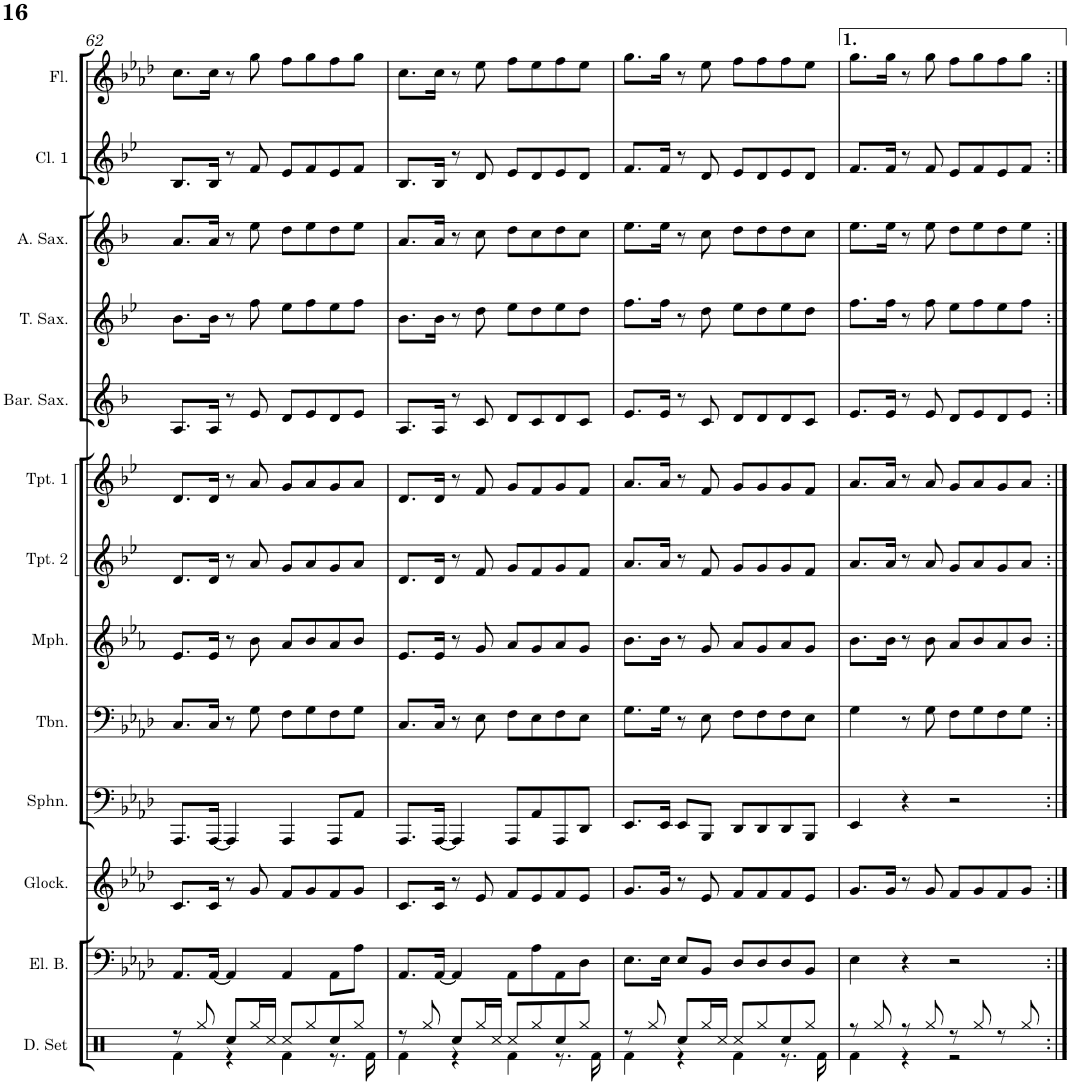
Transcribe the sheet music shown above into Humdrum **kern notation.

**kern	**kern	**kern	**kern	**kern	**kern	**kern	**kern	**kern	**kern	**kern	**kern	**kern
*part13	*part12	*part11	*part10	*part9	*part8	*part7	*part6	*part5	*part4	*part3	*part2	*part1
*staff13	*staff12	*staff11	*staff10	*staff9	*staff8	*staff7	*staff6	*staff5	*staff4	*staff3	*staff2	*staff1
*I"Drumset	*I"Electric Bass	*I"Glockenspiel	*I"Sousaphone	*I"Trombone	*I"Mellophone	*I"Trumpet 2	*I"Trumpet 1	*I"Baritone Sax	*I"Tenor Sax	*I"Alto Sax	*I"Clarinet 1	*I"Flute
*I'D. Set	*I'El. B.	*I'Glock.	*I'Sphn.	*I'Tbn.	*I'Mph.	*I'Tpt. 2	*I'Tpt. 1	*I'Bar. Sax.	*I'T. Sax.	*I'A. Sax.	*I'Cl. 1	*I'Fl.
!!LO:PB:g=z
*clefX	*clefF4	*clefG2	*clefF4	*clefF4	*clefG2	*clefG2	*clefG2	*clefG2	*clefG2	*clefG2	*clefG2	*clefG2
*	*Trd7c12	*Trd-14c-24	*	*	*Trd4c7	*Trd1c2	*Trd1c2	*Trd12c21	*Trd8c14	*Trd5c9	*Trd1c2	*
*k[]	*k[b-e-a-d-]	*k[b-e-a-d-]	*k[b-e-a-d-]	*k[b-e-a-d-]	*k[b-e-a-]	*k[b-e-]	*k[b-e-]	*k[b-]	*k[b-e-]	*k[b-]	*k[b-e-]	*k[b-e-a-d-]
*M4/4	*M4/4	*M4/4	*M4/4	*M4/4	*M4/4	*M4/4	*M4/4	*M4/4	*M4/4	*M4/4	*M4/4	*M4/4
=62	=62	=62	=62	=62	=62	=62	=62	=62	=62	=62	=62	=62
*^	*	*	*	*	*	*	*	*	*	*	*	*
8r	4Rf\	8.AA-/L	8.c/L	8.AAA-/L	8.C/L	8.e-/L	8.d/L	8.d/L	8.A/L	8.b-\L	8.a/L	8.B-/L	8.cc\L
8Rgg/	.	.	.	.	.	.	.	.	.	.	.	.	.
.	.	[16AA-/Jk	16c/Jk	[16AAA-/Jk	16C/Jk	16e-/Jk	16d/Jk	16d/Jk	16A/Jk	16b-\Jk	16a/Jk	16B-/Jk	16cc\Jk
8Rcc/L	4r	4AA-/]	8r	4AAA-/]	8r	8r	8r	8r	8r	8r	8r	8r	8r
16Rgg/L	.	.	8g/	.	8G\	8b-\	8a/	8a/	8e/	8ff\	8ee\	8f/	8gg\
16Rcc/JJ	.	.	.	.	.	.	.	.	.	.	.	.	.
8Rcc/L	4Rf\	4AA-/	8f/L	4AAA-/	8F\L	8a-/L	8g/L	8g/L	8d/L	8ee-\L	8dd\L	8e-/L	8ff\L
8Rgg/	.	.	8g/	.	8G\	8b-/	8a/	8a/	8e/	8ff\	8ee\	8f/	8gg\
8Rcc/	8.r	8AA-\L	8f/	8AAA-/L	8F\	8a-/	8g/	8g/	8d/	8ee-\	8dd\	8e-/	8ff\
8Rgg/J	.	8A-\J	8g/J	8AA-/J	8G\J	8b-/J	8a/J	8a/J	8e/J	8ff\J	8ee\J	8f/J	8gg\J
.	16Rf\	.	.	.	.	.	.	.	.	.	.	.	.
=63	=63	=63	=63	=63	=63	=63	=63	=63	=63	=63	=63	=63	=63
8r	4Rf\	8.AA-/L	8.c/L	8.AAA-/L	8.C/L	8.e-/L	8.d/L	8.d/L	8.A/L	8.b-\L	8.a/L	8.B-/L	8.cc\L
8Rgg/	.	.	.	.	.	.	.	.	.	.	.	.	.
.	.	[16AA-/Jk	16c/Jk	[16AAA-/Jk	16C/Jk	16e-/Jk	16d/Jk	16d/Jk	16A/Jk	16b-\Jk	16a/Jk	16B-/Jk	16cc\Jk
8Rcc/L	4r	4AA-/]	8r	4AAA-/]	8r	8r	8r	8r	8r	8r	8r	8r	8r
16Rgg/L	.	.	8e-/	.	8E-\	8g/	8f/	8f/	8c/	8dd\	8cc\	8d/	8ee-\
16Rcc/JJ	.	.	.	.	.	.	.	.	.	.	.	.	.
8Rcc/L	4Rf\	8AA-\L	8f/L	8AAA-/L	8F\L	8a-/L	8g/L	8g/L	8d/L	8ee-\L	8dd\L	8e-/L	8ff\L
8Rgg/	.	8A-\	8e-/	8AA-/	8E-\	8g/	8f/	8f/	8c/	8dd\	8cc\	8d/	8ee-\
8Rcc/	8.r	8AA-\	8f/	8AAA-/	8F\	8a-/	8g/	8g/	8d/	8ee-\	8dd\	8e-/	8ff\
8Rgg/J	.	8D-\J	8e-/J	8DD-/J	8E-\J	8g/J	8f/J	8f/J	8c/J	8dd\J	8cc\J	8d/J	8ee-\J
.	16Rf\	.	.	.	.	.	.	.	.	.	.	.	.
=64	=64	=64	=64	=64	=64	=64	=64	=64	=64	=64	=64	=64	=64
8r	4Rf\	8.E-\L	8.g/L	8.EE-/L	8.G\L	8.b-\L	8.a/L	8.a/L	8.e/L	8.ff\L	8.ee\L	8.f/L	8.gg\L
8Rgg/	.	.	.	.	.	.	.	.	.	.	.	.	.
.	.	16E-\Jk	16g/Jk	16EE-/Jk	16G\Jk	16b-\Jk	16a/Jk	16a/Jk	16e/Jk	16ff\Jk	16ee\Jk	16f/Jk	16gg\Jk
8Rcc/L	4r	8E-/L	8r	8EE-/L	8r	8r	8r	8r	8r	8r	8r	8r	8r
16Rgg/L	.	8BB-/J	8e-/	8BBB-/J	8E-\	8g/	8f/	8f/	8c/	8dd\	8cc\	8d/	8ee-\
16Rcc/JJ	.	.	.	.	.	.	.	.	.	.	.	.	.
8Rcc/L	4Rf\	8D-/L	8f/L	8DD-/L	8F\L	8a-/L	8g/L	8g/L	8d/L	8ee-\L	8dd\L	8e-/L	8ff\L
8Rgg/	.	8D-/	8f/	8DD-/	8F\	8g/	8g/	8g/	8d/	8dd\	8dd\	8d/	8ff\
8Rcc/	8.r	8D-/	8f/	8DD-/	8F\	8a-/	8g/	8g/	8d/	8ee-\	8dd\	8e-/	8ff\
8Rgg/J	.	8BB-/J	8e-/J	8BBB-/J	8E-\J	8g/J	8f/J	8f/J	8c/J	8dd\J	8cc\J	8d/J	8ee-\J
.	16Rf\	.	.	.	.	.	.	.	.	.	.	.	.
=65	=65	=65	=65	=65	=65	=65	=65	=65	=65	=65	=65	=65	=65
8r	4Rf\	4E-\	8.g/L	4EE-/	4G\	8.b-\L	8.a/L	8.a/L	8.e/L	8.ff\L	8.ee\L	8.f/L	8.gg\L
8Rgg/	.	.	.	.	.	.	.	.	.	.	.	.	.
.	.	.	16g/Jk	.	.	16b-\Jk	16a/Jk	16a/Jk	16e/Jk	16ff\Jk	16ee\Jk	16f/Jk	16gg\Jk
8r	4r	4r	8r	4r	8r	8r	8r	8r	8r	8r	8r	8r	8r
8Rgg/	.	.	8g/	.	8G\	8b-\	8a/	8a/	8e/	8ff\	8ee\	8f/	8gg\
8r	2r	2r	8f/L	2r	8F\L	8a-/L	8g/L	8g/L	8d/L	8ee-\L	8dd\L	8e-/L	8ff\L
8Rgg/	.	.	8g/	.	8G\	8b-/	8a/	8a/	8e/	8ff\	8ee\	8f/	8gg\
8r	.	.	8f/	.	8F\	8a-/	8g/	8g/	8d/	8ee-\	8dd\	8e-/	8ff\
8Rgg/	.	.	8g/J	.	8G\J	8b-/J	8a/J	8a/J	8e/J	8ff\J	8ee\J	8f/J	8gg\J
*v	*v	*	*	*	*	*	*	*	*	*	*	*	*
=:|!	=:|!	=:|!	=:|!	=:|!	=:|!	=:|!	=:|!	=:|!	=:|!	=:|!	=:|!	=:|!
*-	*-	*-	*-	*-	*-	*-	*-	*-	*-	*-	*-	*-
